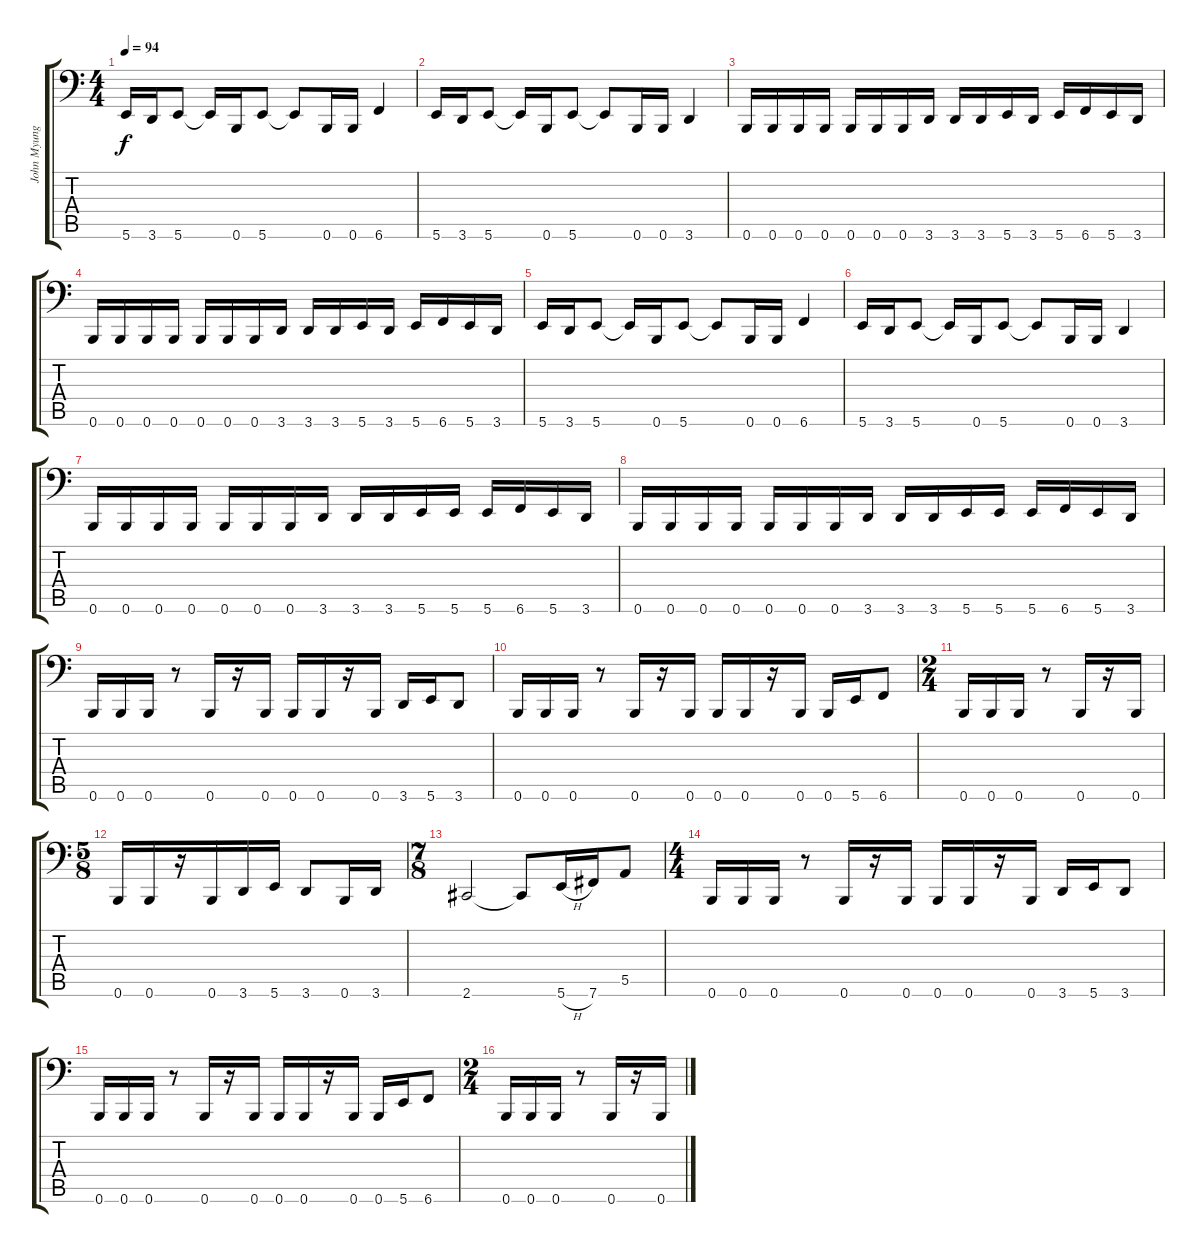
\track ("John Myung - 6 Strings Bass" "John Myung") {instrument electricbassfinger}
\staff {score tabs}
\tuning (C3 G2 D2 A1 E1 B0) {hide}
\ts (4 4)
\tempo 94
\clef f4
\ks c
5.6.16{dy f} 3.6.16 5.6.8 5.6{t}.16 0.6.16 5.6.8 5.6{t}.8 0.6.16 0.6.16 6.6.4 |
5.6.16 3.6.16 5.6.8 5.6{t}.16 0.6.16 5.6.8 5.6{t}.8 0.6.16 0.6.16 3.6.4 |
0.6.16 0.6.16 0.6.16 0.6.16 0.6.16 0.6.16 0.6.16 3.6.16 3.6.16 3.6.16 5.6.16 3.6.16 5.6.16 6.6.16 5.6.16 3.6.16 |
0.6.16 0.6.16 0.6.16 0.6.16 0.6.16 0.6.16 0.6.16 3.6.16 3.6.16 3.6.16 5.6.16 3.6.16 5.6.16 6.6.16 5.6.16 3.6.16 |
5.6.16 3.6.16 5.6.8 5.6{t}.16 0.6.16 5.6.8 5.6{t}.8 0.6.16 0.6.16 6.6.4 |
5.6.16 3.6.16 5.6.8 5.6{t}.16 0.6.16 5.6.8 5.6{t}.8 0.6.16 0.6.16 3.6.4 |
0.6.16 0.6.16 0.6.16 0.6.16 0.6.16 0.6.16 0.6.16 3.6.16 3.6.16 3.6.16 5.6.16 5.6.16 5.6.16 6.6.16 5.6.16 3.6.16 |
0.6.16 0.6.16 0.6.16 0.6.16 0.6.16 0.6.16 0.6.16 3.6.16 3.6.16 3.6.16 5.6.16 5.6.16 5.6.16 6.6.16 5.6.16 3.6.16 |
0.6.16 0.6.16 0.6.16 r.8 0.6.16 r.16 0.6.16 0.6.16 0.6.16 r.16 0.6.16 3.6.16 5.6.16 3.6.8 |
0.6.16 0.6.16 0.6.16 r.8 0.6.16 r.16 0.6.16 0.6.16 0.6.16 r.16 0.6.16 0.6.16 5.6.16 6.6.8 |
\ts (2 4)
0.6.16 0.6.16 0.6.16 r.8 0.6.16 r.16 0.6.16 |
\ts (5 8)
0.6.16 0.6.16 r.16 0.6.16 3.6.16 5.6.16 3.6.8 0.6.16 3.6.16 |
\ts (7 8)
2.6.2 2.6{t}.8 5.6{h}.16 7.6.16 5.5.8 |
\ts (4 4)
0.6.16 0.6.16 0.6.16 r.8 0.6.16 r.16 0.6.16 0.6.16 0.6.16 r.16 0.6.16 3.6.16 5.6.16 3.6.8 |
0.6.16 0.6.16 0.6.16 r.8 0.6.16 r.16 0.6.16 0.6.16 0.6.16 r.16 0.6.16 0.6.16 5.6.16 6.6.8 |
\ts (2 4)
0.6.16 0.6.16 0.6.16 r.8 0.6.16 r.16 0.6.16
